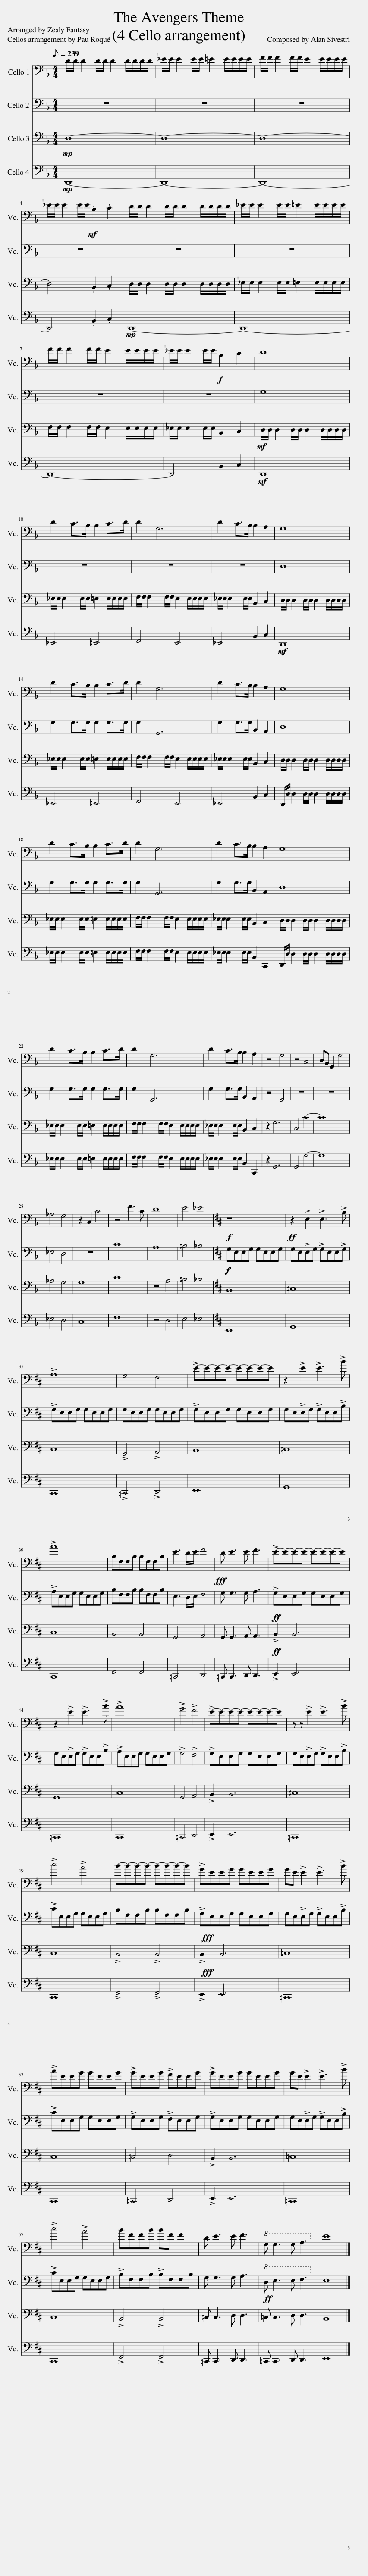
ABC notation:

X:1
%%score 1 2 3 4
L:1/8
Q:1/8=239
M:4/4
I:linebreak $
K:F
V:1 bass
V:2 bass
V:3 bass
V:4 bass
V:1
 D/D/ D2 D/D/ D2 D/D/D/D/ | _E/E/ E2 E/E/ =E2 E/E/E/E/ | F/F/ F2 F/F/ E2 E/E/E/E/ |$ _E/E/ E2 E/E/!mf! .B,2 .C2 | D/D/ D2 D/D/ D2 D/D/D/D/ | %5
 _E/E/ E2 E/E/ =E2 E/E/E/E/ |$ F/F/ F2 F/F/ E2 E/E/E/E/ | _E/E/ E2 E/E/!f! B,2 C2 | D8 |$ D2 C>B, B,2 C>D | %10
 D2 G,6 | D2 C>B, B,2 A,2 | G,8 |$ D2 C>B, B,2 C>D | D2 G,6 | %15
 D2 C>B, B,2 A,2 | G,8 |$ D2 C>B, B,2 C>D | D2 G,6 | D2 C>B, B,2 A,2 | %20
 G,8 |$ D2 C>B, B,2 C>D | D2 G,6 | D2 C>B, B,2 A,2 | z4 G,4 | %25
 z4 C,4 | D,B,, G,,2 G,4 |$ _A,4 G,4 | z2 C,2 C4 | z4 F3 C | %30
 D8 | E4 _E4 |[K:D]!f! z8 |!ff! z2 !>!E,2 !>!E,3 !>!B, |$ !>!A,8 | %35
 G,4 F,4 | !>!E-E-E-E- E-E-E-E | z2 !>!E2 !>!E3 !>!B |$ !>!A8 | B,F,F,B, B,F,F,B, | %40
 E3 D/E/ F4 |!fff! D E3 E F3 | !>!E-E-E-E- E-E-E-E |$ z2 !>!E2 !>!E3 !>!B | !>!A8 | %45
 !>!G4 !>!F4 | !>!E-E-E-E- E-E-E-E | z z !>!E2 !>!E3 !>!B |$ !>!c4 !>!A4 | B-B-B-B- B-B-B-B | %50
 !>!GEEG GEEG | GE !>!E2 !>!E3 !>!B |$ !>!AEEG GEEG | !>!GEEG !>!FEEG | !>!GEEG GEEG | %55
 GE !>!E2 !>!E3 !>!B |$ !>!c4 !>!A4 | BFFB BF F2 | D E3 E F3 |!8va(! G G3 G A3!8va)! | %60
 E8 |] %61
V:2
 z8 | z8 | z8 |$ z8 | z8 | %5
 z8 |$ z8 | z8 | G,8 |$ z8 | %10
 z8 | z8 | D,8 |$ G,2 G,>G, G,2 G,>G, | G,2 G,,6 | %15
 G,2 G,>G, B,,2 A,,2 | D,8 |$ G,2 G,>G, G,2 G,>G, | G,2 G,,6 | G,2 G,>G, B,,2 A,,2 | %20
 D,8 |$ G,2 G,>G, G,2 G,>G, | G,2 G,,6 | G,2 G,>G, B,,2 A,,2 | z4 G,,4 | %25
 z8 | z8 |$ _E,4 D,4 | z8 | C8 | %30
 A,8 | =B,4 _B,4 |[K:D]!f! G,E,E,G, G,E,E,G, | G,E,!>!E,G, !>!G,E,E,!>!G, |$ !>!G,E,E,G, G,E,E,G, | %35
 G,E,E,G, G,E,E,G, | !>!G,E,E,G, G,E,E,G, | G,E,!>!E,G, !>!G,E,E,!>!B, |$ !>!A,E,E,G, G,E,E,G, | B,F,F,B, B,F,F,B, | %40
 E,3 D,/E,/ F,4 | G, G,3 G, A,3 | !>!G,E,E,G, G,E,E,G, |$ G,E,!>!E,G, !>!G,E,E,!>!B, | !>!A,E,E,G, G,E,E,G, | %45
 !>!G,4 !>!F,4 | !>!G,E,E,G, G,E,E,G, | G,E,!>!E,G, !>!G,E,E,!>!B, |$ !>!CE,E,G, G,E,E,G, | B,F,F,B, B,F,F,B, | %50
 !>!G,E,E,G, G,E,E,G, | G,E,!>!E,G, !>!G,E,E,!>!B, |$ !>!CE,E,G, G,E,E,G, | !>!G,E,E,G, !>!F,E,E,G, | !>!G,E,E,G, G,E,E,G, | %55
 G,E,!>!E,G, !>!G,E,E,!>!B, |$ !>!CE,E,G, G,E,E,G, | !>!B,F,F,B, !>!B,F,F,B, | G, G,3 G, A,3 |!ff!!8va(! D E3 E F3!8va)! | %60
 E,8 |] %61
V:3
!mp! D,8- | D,8- | D,8- |$ D,4 .B,,2 .C,2 | D,/D,/ D,2 D,/D,/ D,2 D,/D,/D,/D,/ | %5
 _E,/E,/ E,2 E,/E,/ =E,2 E,/E,/E,/E,/ |$ F,/F,/ F,2 F,/F,/ E,2 E,/E,/E,/E,/ | _E,/E,/ E,2 E,/E,/ B,,2 C,2 |!mf! D,/D,/ D,2 D,/D,/ D,2 D,/D,/D,/D,/ |$ _E,/E,/ E,2 E,/E,/ =E,2 E,/E,/E,/E,/ | %10
 F,/F,/ F,2 F,/F,/ E,2 E,/E,/E,/E,/ | _E,/E,/ E,2 E,/E,/ B,,2 C,2 | D,/D,/ D,2 D,/D,/ D,2 D,/D,/D,/D,/ |$ _E,/E,/ E,2 E,/E,/ =E,2 E,/E,/E,/E,/ | F,/F,/ F,2 F,/F,/ E,2 E,/E,/E,/E,/ | %15
 _E,/E,/ E,2 E,/E,/ B,,2 C,2 | D,/D,/ D,2 D,/D,/ D,2 D,/D,/D,/D,/ |$ _E,/E,/ E,2 E,/E,/ =E,2 E,/E,/E,/E,/ | F,/F,/ F,2 F,/F,/ E,2 E,/E,/E,/E,/ | _E,/E,/ E,2 E,/E,/ B,,2 C,2 | %20
 D,/D,/ D,2 D,/D,/ D,2 D,/D,/D,/D,/ |$ _E,/E,/ E,2 E,/E,/ =E,2 E,/E,/E,/E,/ | F,/F,/ F,2 F,/F,/ E,2 E,/E,/E,/E,/ | _E,/E,/ E,2 E,/E,/ B,,2 C,2 | z2 G,6 | %25
 C,4 C4- | C8 |$ _A,4 G,4 | G,8 | C8 | %30
 z4 A,4 | =B,4 _B,4 |[K:D] B,,8 | =C,8 |$ C,8 | %35
 !>!G,,4 !>!A,,4 | B,,8 | =C,8 |$ C,8 | B,,4 B,,4 | %40
 G,,4 A,,4 | G,, G,,3 A,, A,,3 |!ff! !>!B,,2 B,,6 |$ G,,8 | C,8 | %45
 G,,4 A,,4 | !>!B,,2 B,,6 | =C,8 |$ C,8 | !>!B,,4 !>!B,,4 | %50
!fff! !>!B,,2 B,,6 | =C,8 |$ C,8 | =C,4 D,4 | !>!B,,2 B,,6 | %55
 =C,8 |$ C,8 | !>!B,,4 !>!B,,4 | =C, C,3 D, D,3 | =C, C,3 D, D,3 | %60
 B,,8 |] %61
V:4
!mp! D,,8- | D,,8- | D,,8- |$ D,,4 .B,,2 .C,2 |!mp! D,,8- | %5
 D,,8- |$ D,,8- | D,,4 B,,2 C,2 |!mf! D,,8 |$ _E,,4 =E,,4 | %10
 F,,4 E,,4 | _E,,4 B,,2 C,2 |!mf! D,,8 |$ _E,,4 =E,,4 | F,,4 E,,4 | %15
 _E,,4 B,,2 C,2 | D,,/D,/ D,2 D,/D,/ D,2 D,/D,/D,/D,/ |$ _E,/E,/ E,2 E,/E,/ =E,2 E,/E,/E,/E,/ | F,/F,/ F,2 F,/F,/ E,2 E,/E,/E,/E,/ | _E,/E,/ E,2 E,/E,/ B,,2 C,,2 | %20
 D,,/D,/ D,2 D,/D,/ D,2 D,/D,/D,/D,/ |$ _E,/E,/ E,2 E,/E,/ =E,2 E,/E,/E,/E,/ | F,/F,/ F,2 F,/F,/ E,2 E,/E,/E,/E,/ | _E,/E,/ E,2 E,/E,/ B,,2 C,,2 | z2 G,,6 | %25
 G,,4 G,4- | G,8 |$ _E,4 D,4 | C,8 | F,8 | %30
 z4 D,4 | E,4 _E,4 |[K:D] E,,8 | G,,8 |$ C,,8 | %35
 !>!=C,,4 !>!D,,4 | E,,8 | G,,8 |$ C,,8 | F,,4 F,,4 | %40
 =C,,4 D,,4 | =C,, C,,3 D,, D,,3 |!ff! !>!E,,2 E,,6 |$ =C,,8 | C,,8 | %45
 =C,,4 D,,4 | !>!E,,2 E,,6 | =C,,8 |$ C,,8 | !>!F,,4 !>!F,,4 | %50
!fff! !>!E,,2 E,,6 | =C,,8 |$ C,,8 | =C,,4 D,,4 | !>!E,,2 E,,6 | %55
 =C,,8 |$ C,,8 | !>!F,,4 !>!F,,4 | =C,, C,,3 D,, D,,3 | =C,, C,,3 D,, D,,3 | %60
 E,,8 |] %61
